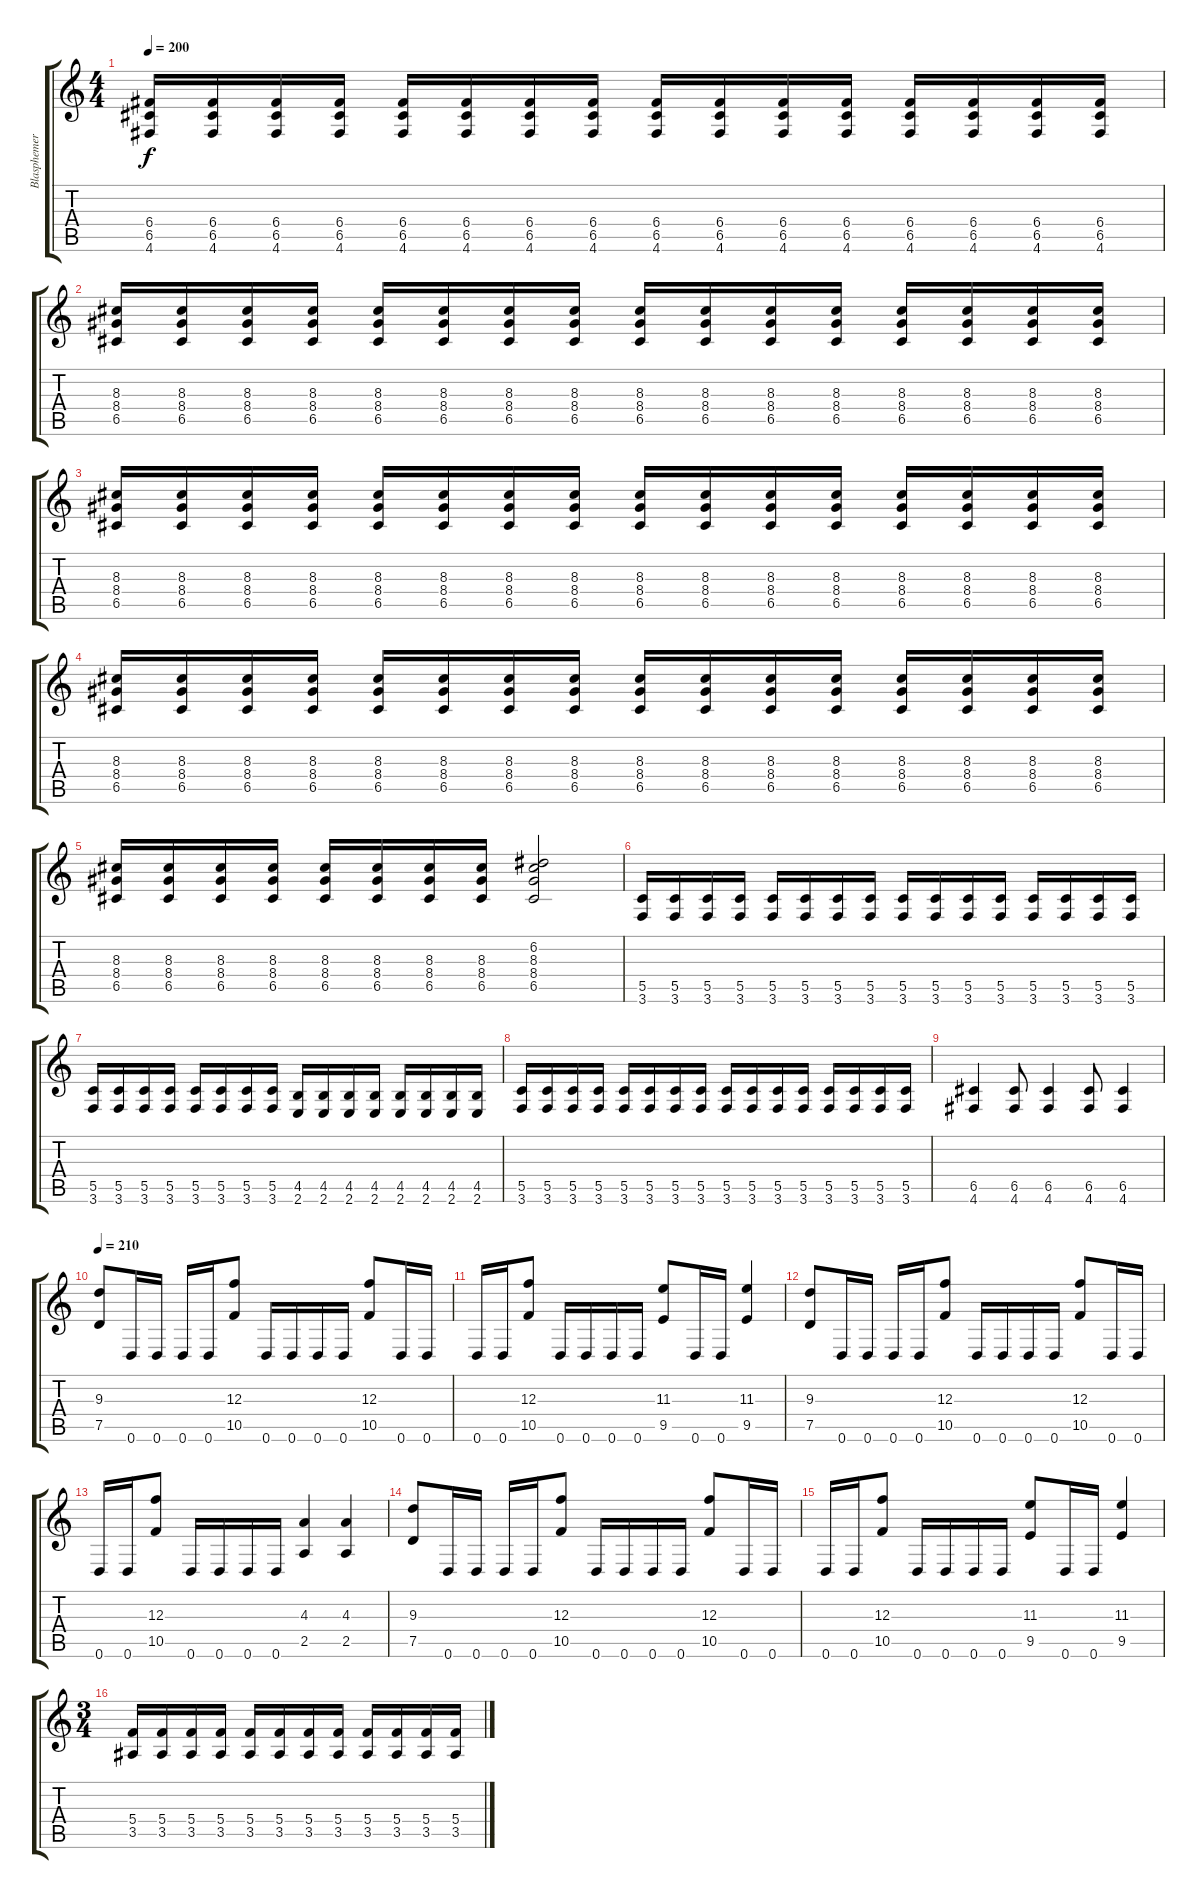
\track ("Blasphemer" "Blasphemer") {instrument overdrivenguitar}
\staff {score tabs}
\tuning (D4 A3 F3 C3 G2 D2) {hide}
\ts (4 4)
\tempo 200
\clef g2
\ks c
(6.4 6.5 4.6).16{dy f} (6.4 6.5 4.6).16 (6.4 6.5 4.6).16 (6.4 6.5 4.6).16 (6.4 6.5 4.6).16 (6.4 6.5 4.6).16 (6.4 6.5 4.6).16 (6.4 6.5 4.6).16 (6.4 6.5 4.6).16 (6.4 6.5 4.6).16 (6.4 6.5 4.6).16 (6.4 6.5 4.6).16 (6.4 6.5 4.6).16 (6.4 6.5 4.6).16 (6.4 6.5 4.6).16 (6.4 6.5 4.6).16 |
(8.3 8.4 6.5).16 (8.3 8.4 6.5).16 (8.3 8.4 6.5).16 (8.3 8.4 6.5).16 (8.3 8.4 6.5).16 (8.3 8.4 6.5).16 (8.3 8.4 6.5).16 (8.3 8.4 6.5).16 (8.3 8.4 6.5).16 (8.3 8.4 6.5).16 (8.3 8.4 6.5).16 (8.3 8.4 6.5).16 (8.3 8.4 6.5).16 (8.3 8.4 6.5).16 (8.3 8.4 6.5).16 (8.3 8.4 6.5).16 |
(8.3 8.4 6.5).16 (8.3 8.4 6.5).16 (8.3 8.4 6.5).16 (8.3 8.4 6.5).16 (8.3 8.4 6.5).16 (8.3 8.4 6.5).16 (8.3 8.4 6.5).16 (8.3 8.4 6.5).16 (8.3 8.4 6.5).16 (8.3 8.4 6.5).16 (8.3 8.4 6.5).16 (8.3 8.4 6.5).16 (8.3 8.4 6.5).16 (8.3 8.4 6.5).16 (8.3 8.4 6.5).16 (8.3 8.4 6.5).16 |
(8.3 8.4 6.5).16 (8.3 8.4 6.5).16 (8.3 8.4 6.5).16 (8.3 8.4 6.5).16 (8.3 8.4 6.5).16 (8.3 8.4 6.5).16 (8.3 8.4 6.5).16 (8.3 8.4 6.5).16 (8.3 8.4 6.5).16 (8.3 8.4 6.5).16 (8.3 8.4 6.5).16 (8.3 8.4 6.5).16 (8.3 8.4 6.5).16 (8.3 8.4 6.5).16 (8.3 8.4 6.5).16 (8.3 8.4 6.5).16 |
(8.3 8.4 6.5).16 (8.3 8.4 6.5).16 (8.3 8.4 6.5).16 (8.3 8.4 6.5).16 (8.3 8.4 6.5).16 (8.3 8.4 6.5).16 (8.3 8.4 6.5).16 (8.3 8.4 6.5).16 (6.2 8.3 8.4 6.5).2 |
(5.5 3.6).16 (5.5 3.6).16 (5.5 3.6).16 (5.5 3.6).16 (5.5 3.6).16 (5.5 3.6).16 (5.5 3.6).16 (5.5 3.6).16 (5.5 3.6).16 (5.5 3.6).16 (5.5 3.6).16 (5.5 3.6).16 (5.5 3.6).16 (5.5 3.6).16 (5.5 3.6).16 (5.5 3.6).16 |
(5.5 3.6).16 (5.5 3.6).16 (5.5 3.6).16 (5.5 3.6).16 (5.5 3.6).16 (5.5 3.6).16 (5.5 3.6).16 (5.5 3.6).16 (4.5 2.6).16 (4.5 2.6).16 (4.5 2.6).16 (4.5 2.6).16 (4.5 2.6).16 (4.5 2.6).16 (4.5 2.6).16 (4.5 2.6).16 |
(5.5 3.6).16 (5.5 3.6).16 (5.5 3.6).16 (5.5 3.6).16 (5.5 3.6).16 (5.5 3.6).16 (5.5 3.6).16 (5.5 3.6).16 (5.5 3.6).16 (5.5 3.6).16 (5.5 3.6).16 (5.5 3.6).16 (5.5 3.6).16 (5.5 3.6).16 (5.5 3.6).16 (5.5 3.6).16 |
(6.5 4.6).4 (6.5 4.6).8 (6.5 4.6).4 (6.5 4.6).8 (6.5 4.6).4 |
\tempo 210
(9.3 7.5).8 0.6.16 0.6.16 0.6.16 0.6.16 (12.3 10.5).8 0.6.16 0.6.16 0.6.16 0.6.16 (12.3 10.5).8 0.6.16 0.6.16 |
0.6.16 0.6.16 (12.3 10.5).8 0.6.16 0.6.16 0.6.16 0.6.16 (11.3 9.5).8 0.6.16 0.6.16 (11.3 9.5).4 |
(9.3 7.5).8 0.6.16 0.6.16 0.6.16 0.6.16 (12.3 10.5).8 0.6.16 0.6.16 0.6.16 0.6.16 (12.3 10.5).8 0.6.16 0.6.16 |
0.6.16 0.6.16 (12.3 10.5).8 0.6.16 0.6.16 0.6.16 0.6.16 (4.3 2.5).4 (4.3 2.5).4 |
(9.3 7.5).8 0.6.16 0.6.16 0.6.16 0.6.16 (12.3 10.5).8 0.6.16 0.6.16 0.6.16 0.6.16 (12.3 10.5).8 0.6.16 0.6.16 |
0.6.16 0.6.16 (12.3 10.5).8 0.6.16 0.6.16 0.6.16 0.6.16 (11.3 9.5).8 0.6.16 0.6.16 (11.3 9.5).4 |
\ts (3 4)
(5.4 3.5).16 (5.4 3.5).16 (5.4 3.5).16 (5.4 3.5).16 (5.4 3.5).16 (5.4 3.5).16 (5.4 3.5).16 (5.4 3.5).16 (5.4 3.5).16 (5.4 3.5).16 (5.4 3.5).16 (5.4 3.5).16
